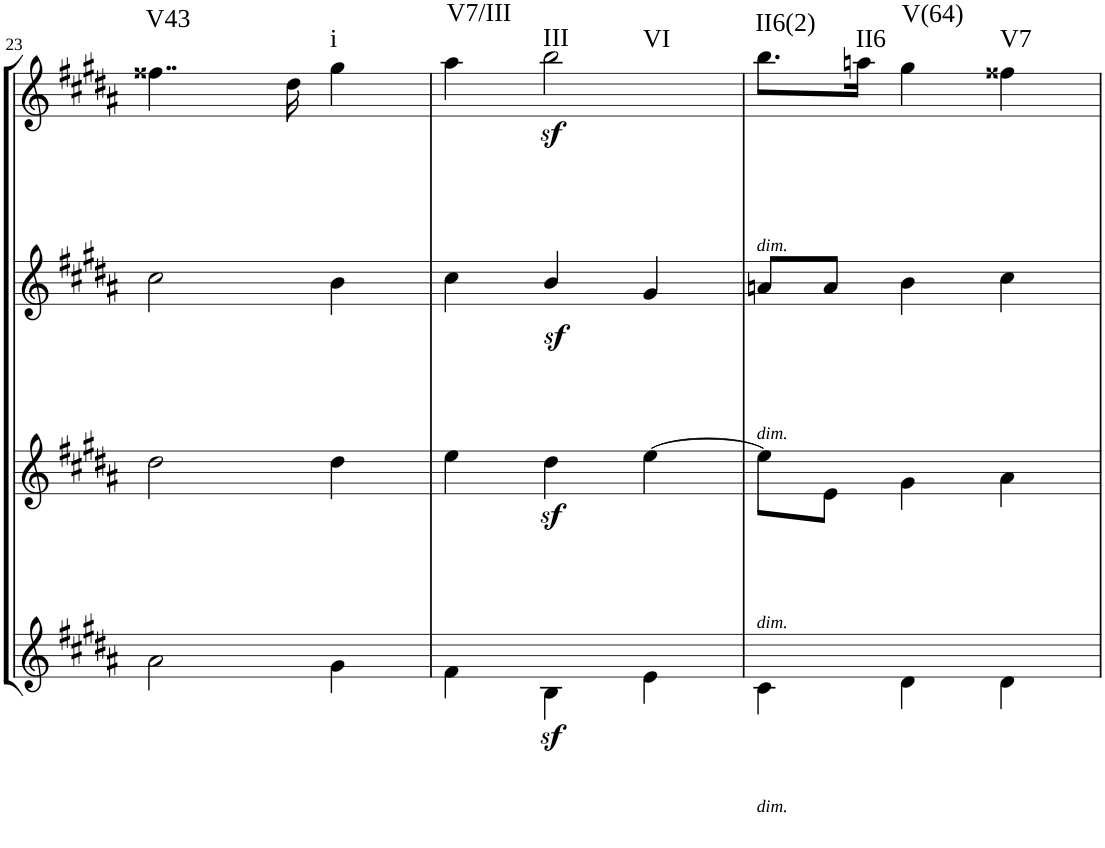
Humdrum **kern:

**kern	**kern	**kern	**kern	**dynam	**harte
*part4	*part3	*part2	*part1	*part1	*part1
*staff4	*staff3	*staff2	*staff1	*staff1	*
*I"Cello	*I"Viola	*I"2nd Violin	*I"1st Violin	*	*
*	*I'Vla	*I'Vln	*I'Vln	*	*
!!LO:PB:g=z
*clefG2	*clefG2	*clefG2	*clefG2	*	*
*k[f#c#g#d#a#]	*k[f#c#g#d#a#]	*k[f#c#g#d#a#]	*k[f#c#g#d#a#]	*	*
*g#:	*g#:	*g#:	*g#:	*	*
*M3/4	*M3/4	*M3/4	*M3/4	*	*
=23	=23	=23	=23	=23	=23
!	!	!	!	!	!LO:H:kt=V43
2a#\	2dd#\	2cc#\	4..ff##X\	.	N
.	.	.	16dd#\	.	.
!	!	!	!	!	!LO:H:kt=i
4g#\	4dd#\	4b\	4gg#\	.	N
=24	=24	=24	=24	=24	=24
!	!	!	!	!	!LO:H:kt=V7/III
4f#\	4ee\	4cc#\	4aa#\	.	N
!	!	!	!	!LO:DY:b	!LO:H:n=1:kt=III
!	!	!	!	!	!LO:H:n=2:kt=VI
4Bz<\	4dd#z<\	4bz</	2bb\	sf	N N
4e\	[4ee\	4g#/	.	.	.
=25	=25	=25	=25	=25	=25
!	!	!	!LO:TX:b:i:t=dim.	!	!
!	!	!LO:TX:b:i:t=dim.	!	!	!
!	!LO:TX:b:i:t=dim.	!	!	!	!
!LO:TX:b:i:t=dim.	!	!	!	!	!LO:H:kt=II6(2)
4c#\	8ee\L]	8an/L	8.bb\L	.	N
.	8e\J	8a/J	.	.	.
!	!	!	!	!	!LO:H:kt=II6
.	.	.	16aan\Jk	.	N
!	!	!	!	!	!LO:H:kt=V(64)
4d#\	4g#\	4b\	4gg#\	.	N
!	!	!	!	!	!LO:H:kt=V7
4d#\	4a#\	4cc#\	4ff##X\	.	N
=	=	=	=	=	=
*-	*-	*-	*-	*-	*-
